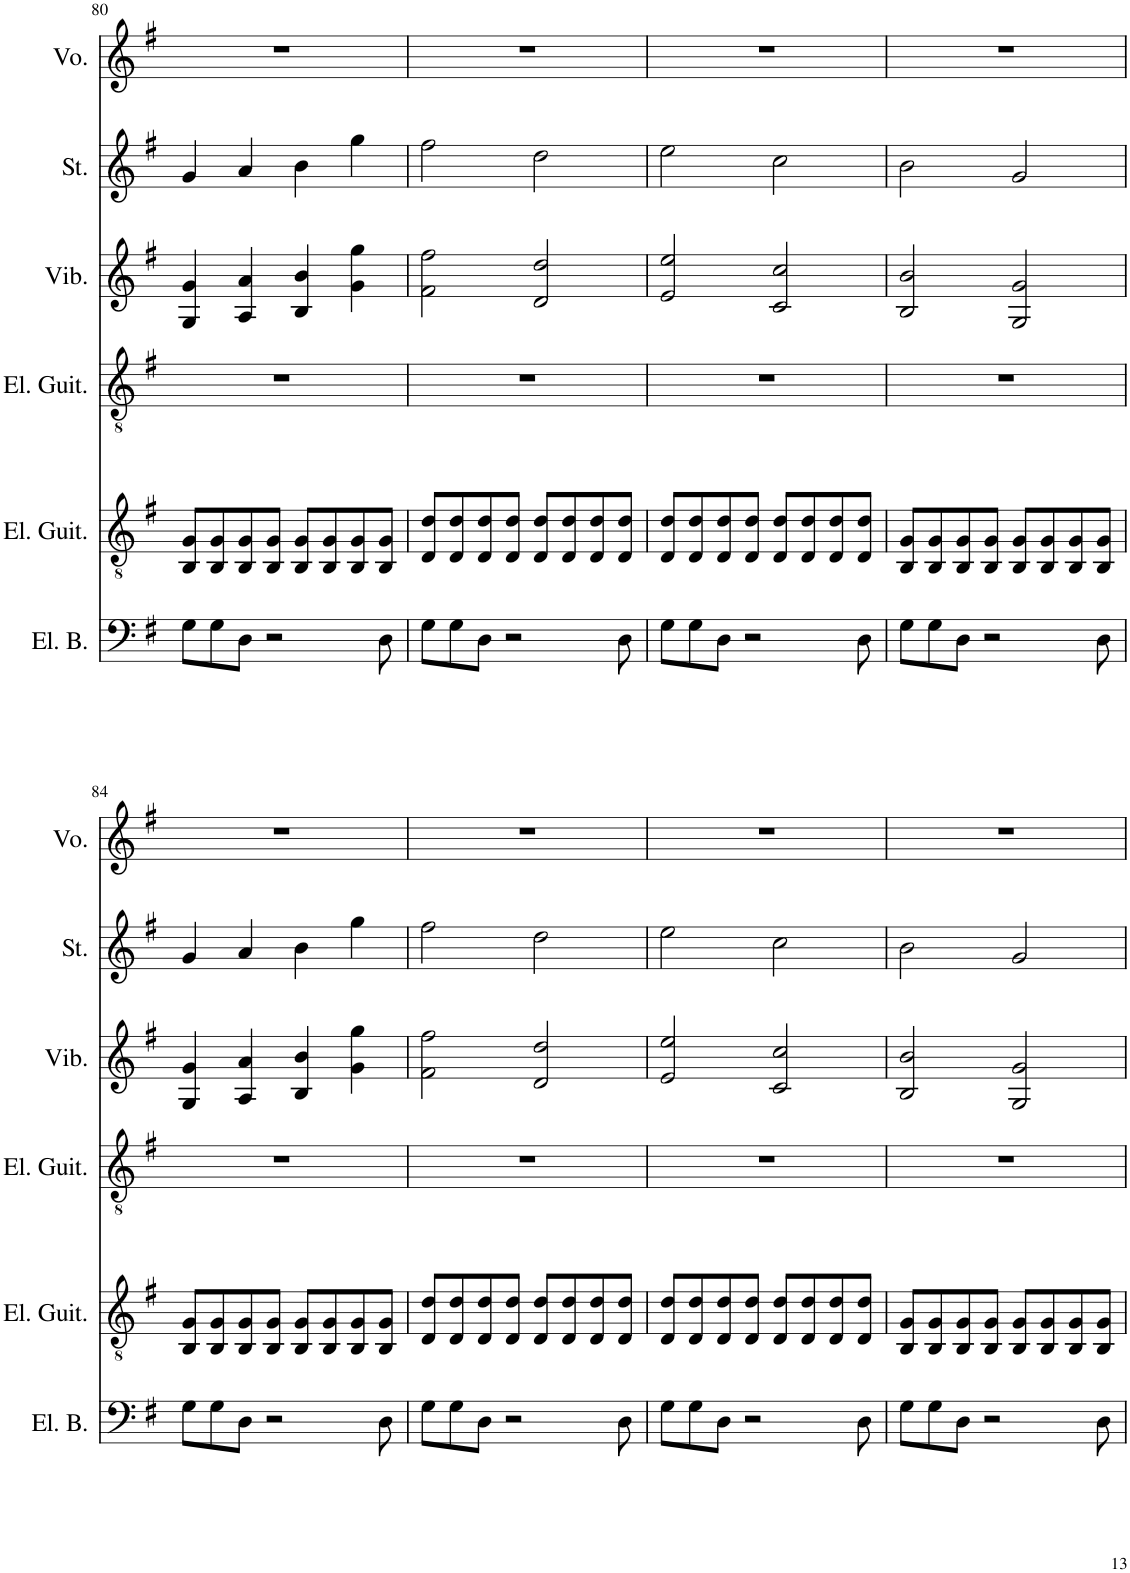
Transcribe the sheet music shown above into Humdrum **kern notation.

**kern	**kern	**kern	**kern	**kern	**kern
*part6	*part5	*part4	*part3	*part2	*part1
*staff6	*staff5	*staff4	*staff3	*staff2	*staff1
*I"Electric Bass	*I"Electric Guitar	*I"Electric Guitar	*I"Vibraphone	*I"Strings	*I"Voice
*I'El. B.	*I'El. Guit.	*I'El. Guit.	*I'Vib.	*I'St.	*I'Vo.
!!LO:PB:g=z
*clefF4	*clefGv2	*clefGv2	*clefG2	*clefG2	*clefG2
*Trd7c12	*Trd7c12	*Trd7c12	*	*	*
*k[f#]	*k[f#]	*k[f#]	*k[f#]	*k[f#]	*k[f#]
*M4/4	*M4/4	*M4/4	*M4/4	*M4/4	*M4/4
=80	=80	=80	=80	=80	=80
8G\L	8BB/ 8G/L	1r	4G/ 4g/	4g/	1r
8G\	8BB/ 8G/	.	.	.	.
8D\J	8BB/ 8G/	.	4A/ 4a/	4a/	.
2r	8BB/ 8G/J	.	.	.	.
.	8BB/ 8G/L	.	4B/ 4b/	4b\	.
.	8BB/ 8G/	.	.	.	.
.	8BB/ 8G/	.	4g\ 4gg\	4gg\	.
8D\	8BB/ 8G/J	.	.	.	.
=81	=81	=81	=81	=81	=81
8G\L	8D/ 8d/L	1r	2f#\ 2ff#\	2ff#\	1r
8G\	8D/ 8d/	.	.	.	.
8D\J	8D/ 8d/	.	.	.	.
2r	8D/ 8d/J	.	.	.	.
.	8D/ 8d/L	.	2d/ 2dd/	2dd\	.
.	8D/ 8d/	.	.	.	.
.	8D/ 8d/	.	.	.	.
8D\	8D/ 8d/J	.	.	.	.
=82	=82	=82	=82	=82	=82
8G\L	8D/ 8d/L	1r	2e/ 2ee/	2ee\	1r
8G\	8D/ 8d/	.	.	.	.
8D\J	8D/ 8d/	.	.	.	.
2r	8D/ 8d/J	.	.	.	.
.	8D/ 8d/L	.	2c/ 2cc/	2cc\	.
.	8D/ 8d/	.	.	.	.
.	8D/ 8d/	.	.	.	.
8D\	8D/ 8d/J	.	.	.	.
=83	=83	=83	=83	=83	=83
8G\L	8BB/ 8G/L	1r	2B/ 2b/	2b\	1r
8G\	8BB/ 8G/	.	.	.	.
8D\J	8BB/ 8G/	.	.	.	.
2r	8BB/ 8G/J	.	.	.	.
.	8BB/ 8G/L	.	2G/ 2g/	2g/	.
.	8BB/ 8G/	.	.	.	.
.	8BB/ 8G/	.	.	.	.
8D\	8BB/ 8G/J	.	.	.	.
!!LO:LB:g=z
=84	=84	=84	=84	=84	=84
8G\L	8BB/ 8G/L	1r	4G/ 4g/	4g/	1r
8G\	8BB/ 8G/	.	.	.	.
8D\J	8BB/ 8G/	.	4A/ 4a/	4a/	.
2r	8BB/ 8G/J	.	.	.	.
.	8BB/ 8G/L	.	4B/ 4b/	4b\	.
.	8BB/ 8G/	.	.	.	.
.	8BB/ 8G/	.	4g\ 4gg\	4gg\	.
8D\	8BB/ 8G/J	.	.	.	.
=85	=85	=85	=85	=85	=85
8G\L	8D/ 8d/L	1r	2f#\ 2ff#\	2ff#\	1r
8G\	8D/ 8d/	.	.	.	.
8D\J	8D/ 8d/	.	.	.	.
2r	8D/ 8d/J	.	.	.	.
.	8D/ 8d/L	.	2d/ 2dd/	2dd\	.
.	8D/ 8d/	.	.	.	.
.	8D/ 8d/	.	.	.	.
8D\	8D/ 8d/J	.	.	.	.
=86	=86	=86	=86	=86	=86
8G\L	8D/ 8d/L	1r	2e/ 2ee/	2ee\	1r
8G\	8D/ 8d/	.	.	.	.
8D\J	8D/ 8d/	.	.	.	.
2r	8D/ 8d/J	.	.	.	.
.	8D/ 8d/L	.	2c/ 2cc/	2cc\	.
.	8D/ 8d/	.	.	.	.
.	8D/ 8d/	.	.	.	.
8D\	8D/ 8d/J	.	.	.	.
=87	=87	=87	=87	=87	=87
8G\L	8BB/ 8G/L	1r	2B/ 2b/	2b\	1r
8G\	8BB/ 8G/	.	.	.	.
8D\J	8BB/ 8G/	.	.	.	.
2r	8BB/ 8G/J	.	.	.	.
.	8BB/ 8G/L	.	2G/ 2g/	2g/	.
.	8BB/ 8G/	.	.	.	.
.	8BB/ 8G/	.	.	.	.
8D\	8BB/ 8G/J	.	.	.	.
=	=	=	=	=	=
*-	*-	*-	*-	*-	*-
